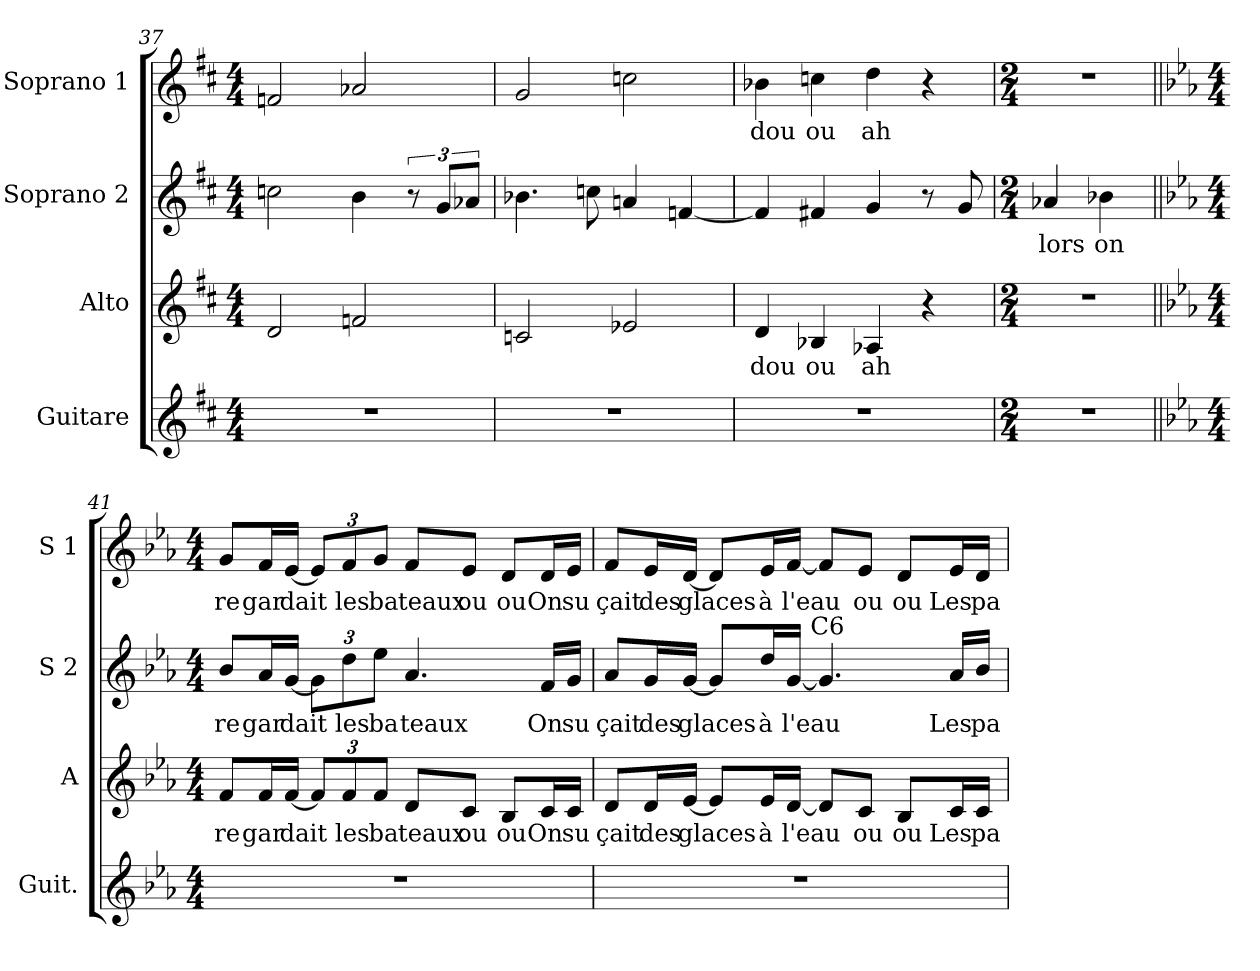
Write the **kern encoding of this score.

**kern	**kern	**text	**kern	**text	**kern	**text
*part4	*part3	*part3	*part2	*part2	*part1	*part1
*staff4	*staff3	*staff3	*staff2	*staff2	*staff1	*staff1
*I"Guitare	*I"Alto	*	*I"Soprano 2	*	*I"Soprano 1	*
*I'Guit.	*I'A	*	*I'S 2	*	*I'S 1	*
!!LO:PB:g=z
*clefG2	*clefG2	*	*clefG2	*	*clefG2	*
*ITrd7c12	*	*	*	*	*	*
*k[f#c#]	*k[f#c#]	*	*k[f#c#]	*	*k[f#c#]	*
*D:	*D:	*	*D:	*	*D:	*
*M4/4	*M4/4	*	*M4/4	*	*M4/4	*
=37	=37	=37	=37	=37	=37	=37
1r	2d/	.	2ccn\	.	2fn/	.
.	2fn/	.	4b\	.	2a-X/	.
.	.	.	12r	.	.	.
.	.	.	12g/L	.	.	.
.	.	.	12a-X/J	.	.	.
=38	=38	=38	=38	=38	=38	=38
1r	2cn/	.	4.b-X\	.	2g/	.
.	.	.	8ccn\	.	.	.
.	2e-X/	.	4an/	.	2ccn\	.
.	.	.	[4fn/	.	.	.
=39	=39	=39	=39	=39	=39	=39
!	!	!LO:LY:b	!	!	!	!
!	!	!	!	!	!	!LO:LY:b
1r	4d/	dou	4f/]	.	4b-X\	dou
!	!	!LO:LY:b	!	!	!	!
!	!	!	!	!	!	!LO:LY:b
.	4B-X/	ou	4f#X/	.	4ccn\	ou
!	!	!LO:LY:b	!	!	!	!
!	!	!	!	!	!	!LO:LY:b
.	4A-X/	ah	4g/	.	4dd\	ah
.	4r	.	8r	.	4r	.
.	.	.	8g/	.	.	.
!!LO:LB:g=z
=40	=40	=40	=40	=40	=40	=40
*M2/4	*M2/4	*	*M2/4	*	*M2/4	*
!	!	!	!	!LO:LY:b	!	!
2r	2r	.	4a-X/	lors	2r	.
!	!	!	!	!LO:LY:b	!	!
.	.	.	4b-X\	on	.	.
=41||	=41||	=41||	=41||	=41||	=41||	=41||
*k[b-e-a-]	*k[b-e-a-]	*	*k[b-e-a-]	*	*k[b-e-a-]	*
*E-:	*E-:	*	*E-:	*	*E-:	*
*M4/4	*M4/4	*	*M4/4	*	*M4/4	*
!	!	!LO:LY:b	!	!	!	!
!	!	!	!	!LO:LY:b	!	!
!	!	!	!	!	!	!LO:LY:b
1r	8f/L	re	8b-/L	re	8g/L	re
!	!	!LO:LY:b	!	!	!	!
!	!	!	!	!LO:LY:b	!	!
!	!	!	!	!	!	!LO:LY:b
.	16f/L	gar	16a-/L	gar	16f/L	gar
!	!	!LO:LY:b	!	!	!	!
!	!	!	!	!LO:LY:b	!	!
!	!	!	!	!	!	!LO:LY:b
.	[<16f/JJ	dait	[<16g/JJ	dait	[<16e-/JJ	dait
*	*	*	*	*	*Xbrackettup	*
.	12f/L]	.	12g\L]	.	12e-/L]	.
!	!	!LO:LY:b	!	!	!	!
!	!	!	!	!LO:LY:b	!	!
!	!	!	!	!	!	!LO:LY:b
.	12f/	les	12dd\	les	12f/	les
!	!	!LO:LY:b	!	!	!	!
!	!	!	!	!LO:LY:b	!	!
!	!	!	!	!	!	!LO:LY:b
.	12f/J	ba	12ee-\J	ba	12g/J	ba
!	!	!LO:LY:b	!	!	!	!
!	!	!	!	!LO:LY:b	!	!
!	!	!	!	!	!	!LO:LY:b
.	8d/L	teaux	4.a-/	teaux	8f/L	teaux
!	!	!LO:LY:b	!	!	!	!
!	!	!	!	!	!	!LO:LY:b
.	8c/J	ou	.	.	8e-/J	ou
!	!	!LO:LY:b	!	!	!	!
!	!	!	!	!	!	!LO:LY:b
.	8B-/L	ou	.	.	8d/L	ou
!	!	!LO:LY:b	!	!	!	!
!	!	!	!	!LO:LY:b	!	!
!	!	!	!	!	!	!LO:LY:b
.	16c/L	On	16f/LL	On	16d/L	On
!	!	!LO:LY:b	!	!	!	!
!	!	!	!	!LO:LY:b	!	!
!	!	!	!	!	!	!LO:LY:b
.	16c/JJ	su	16g/JJ	su	16e-/JJ	su
=42	=42	=42	=42	=42	=42	=42
!	!	!LO:LY:b	!	!	!	!
!	!	!	!	!LO:LY:b	!	!
!	!	!	!LO:TX:a:t=Fmaj7	!	!	!
!	!	!	!	!	!	!LO:LY:b
*	*	*	*^	*	*	*
1r	8d/L	çait	8a-/L	3ryy	çait	8f/L	çait
!	!	!LO:LY:b	!	!	!	!	!
!	!	!	!	!	!LO:LY:b	!	!
!	!	!	!	!	!	!	!LO:LY:b
.	16d/L	des	16g/L	.	des	16e-/L	des
!	!	!LO:LY:b	!	!	!	!	!
!	!	!	!	!	!LO:LY:b	!	!
!	!	!	!	!	!	!	!LO:LY:b
.	[<16e-/JJ	glaces	[<16g/JJ	.	glaces	[<16d/JJ	glaces
.	8e-/L]	.	8g/L]	.	.	8d/L]	.
.	.	.	.	12...ryy	.	.	.
!	!	!LO:LY:b	!	!	!	!	!
!	!	!	!	!	!LO:LY:b	!	!
!	!	!	!	!	!	!	!LO:LY:b
.	16e-/L	à	16dd/L	.	à	16e-/L	à
!	!	!LO:LY:b	!	!	!	!	!
!	!	!	!	!	!LO:LY:b	!	!
!	!	!	!	!	!	!	!LO:LY:b
.	[<16d/JJ	l'eau	[>16g/JJ	.	l'eau	[<16f/JJ	l'eau
!	!	!	!	!LO:TX:a:t=C6	!	!	!
.	.	.	.	3ryy	.	.	.
.	8d/L]	.	4.g/]	.	.	8f/L]	.
!	!	!LO:LY:b	!	!	!	!	!
!	!	!	!	!	!	!	!LO:LY:b
.	8c/J	ou	.	.	.	8e-/J	ou
!	!	!LO:LY:b	!	!	!	!	!
!	!	!	!	!	!	!	!LO:LY:b
.	8B-/L	ou	.	.	.	8d/L	ou
.	.	.	.	6ryy	.	.	.
!	!	!LO:LY:b	!	!	!	!	!
!	!	!	!	!	!LO:LY:b	!	!
!	!	!	!	!	!	!	!LO:LY:b
.	16c/L	Les	16a-/LL	.	Les	16e-/L	Les
!	!	!LO:LY:b	!	!	!	!	!
!	!	!	!	!	!LO:LY:b	!	!
!	!	!	!	!	!	!	!LO:LY:b
.	16c/JJ	pa	16b-/JJ	.	pa	16d/JJ	pa
.	.	.	.	96ryy	.	.	.
*	*	*	*v	*v	*	*	*
=	=	=	=	=	=	=
*-	*-	*-	*-	*-	*-	*-
